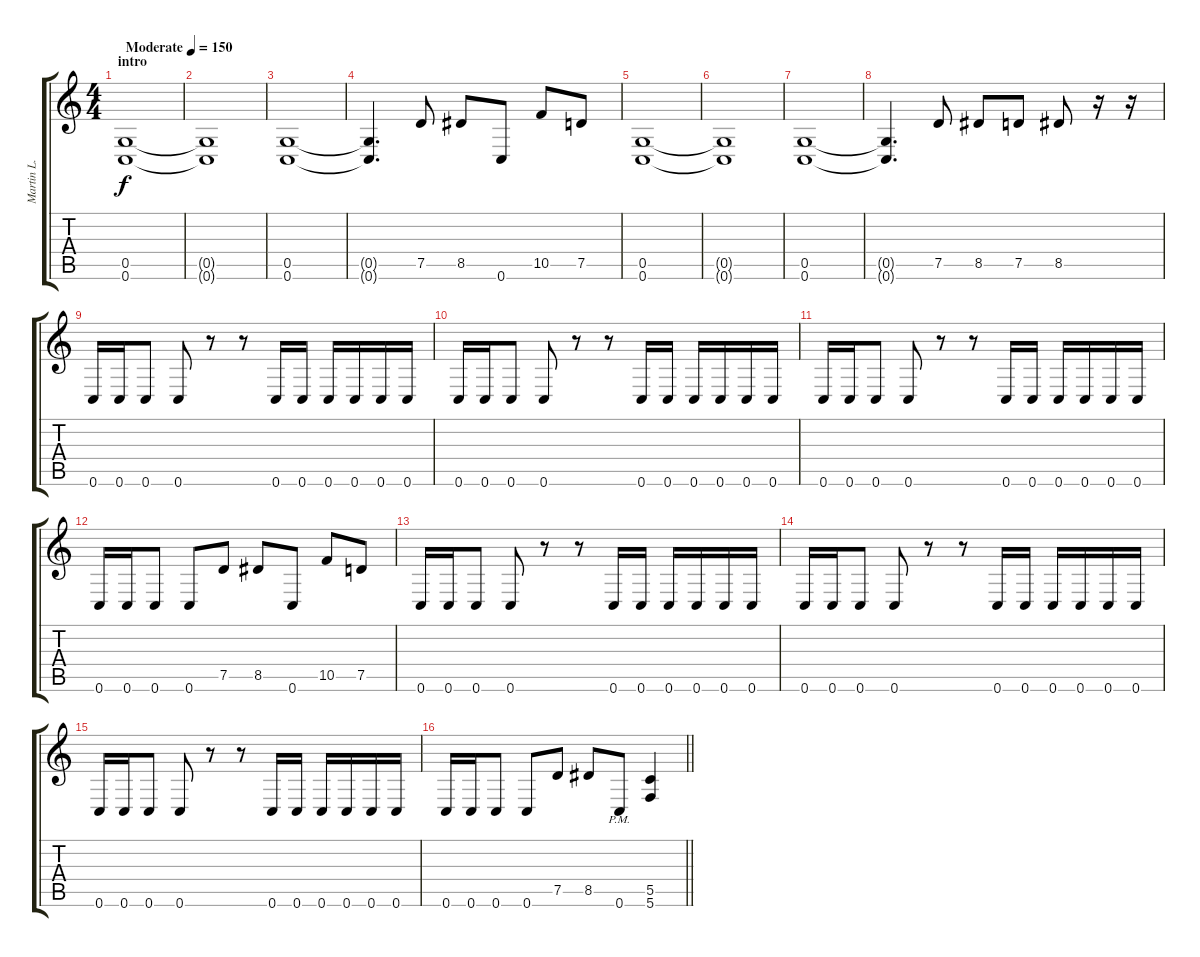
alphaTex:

\track ("Martin L." "Martin L.") {instrument distortionguitar}
\staff {score tabs}
\tuning (D4 A3 F3 C3 G2 C2) {hide}
\ts (4 4)
\section ("" "intro")
\tempo (150 "Moderate")
\clef g2
\ks c
(0.5 0.6).1{dy f instrument distortionguitar} |
(0.5{t} 0.6{t}).1 |
(0.5 0.6).1 |
(0.5{t} 0.6{t}).4{d} 7.5.8 8.5.8 0.6.8 10.5.8 7.5.8 |
(0.5 0.6).1 |
(0.5{t} 0.6{t}).1 |
(0.5 0.6).1 |
(0.5{t} 0.6{t}).4{d} 7.5.8 8.5.8 7.5.8 8.5.8 r.16 r.16 |
0.6.16 0.6.16 0.6.8 0.6.8 r.8 r.8 0.6.16 0.6.16 0.6.16 0.6.16 0.6.16 0.6.16 |
0.6.16 0.6.16 0.6.8 0.6.8 r.8 r.8 0.6.16 0.6.16 0.6.16 0.6.16 0.6.16 0.6.16 |
0.6.16 0.6.16 0.6.8 0.6.8 r.8 r.8 0.6.16 0.6.16 0.6.16 0.6.16 0.6.16 0.6.16 |
0.6.16 0.6.16 0.6.8 0.6.8 7.5.8 8.5.8 0.6.8 10.5.8 7.5.8 |
0.6.16 0.6.16 0.6.8 0.6.8 r.8 r.8 0.6.16 0.6.16 0.6.16 0.6.16 0.6.16 0.6.16 |
0.6.16 0.6.16 0.6.8 0.6.8 r.8 r.8 0.6.16 0.6.16 0.6.16 0.6.16 0.6.16 0.6.16 |
0.6.16 0.6.16 0.6.8 0.6.8 r.8 r.8 0.6.16 0.6.16 0.6.16 0.6.16 0.6.16 0.6.16 |
\barLineRight lightlight
0.6.16 0.6.16 0.6.8 0.6.8 7.5.8 8.5.8 0.6{pm}.8 (5.5 5.6).4
